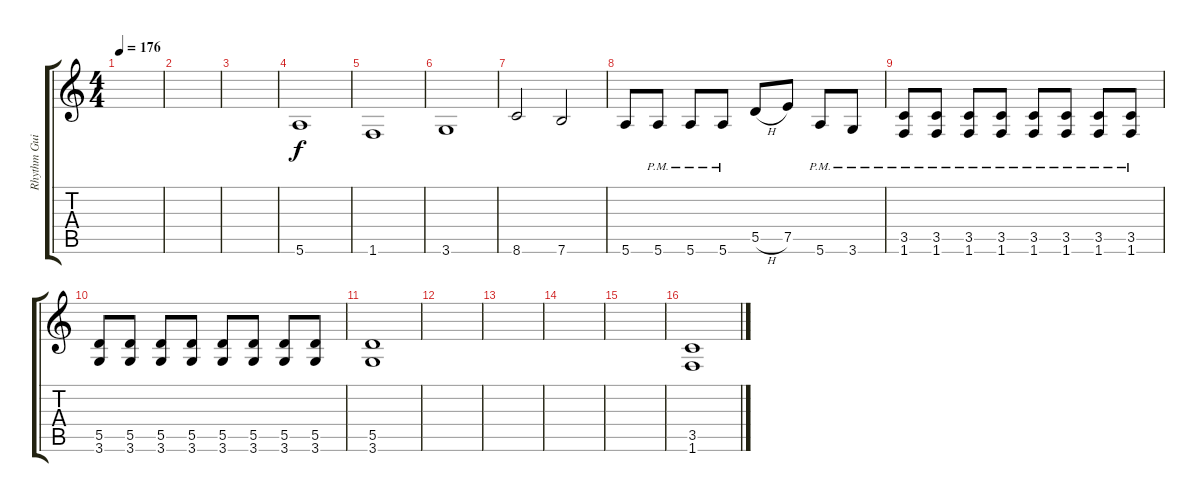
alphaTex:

\track ("Rhythm Guitar" "Rhythm Gui") {instrument overdrivenguitar}
\staff {score tabs}
\tuning (E4 B3 G3 D3 A2 E2) {hide}
\ts (4 4)
\tempo 176
\clef g2
\ks c
|
|
|
5.6.1 |
1.6.1 |
3.6.1 |
8.6.2 7.6.2 |
5.6.8 5.6{pm}.8 5.6{pm}.8 5.6{pm}.8 5.5{h}.8 7.5.8 5.6{pm}.8 3.6{pm}.8 |
(3.5{pm} 1.6{pm}).8 (3.5{pm} 1.6{pm}).8 (3.5{pm} 1.6{pm}).8 (3.5{pm} 1.6{pm}).8 (3.5{pm} 1.6{pm}).8 (3.5{pm} 1.6{pm}).8 (3.5{pm} 1.6{pm}).8 (3.5{pm} 1.6{pm}).8 |
(5.5 3.6).8 (5.5 3.6).8 (5.5 3.6).8 (5.5 3.6).8 (5.5 3.6).8 (5.5 3.6).8 (5.5 3.6).8 (5.5 3.6).8 |
(5.5 3.6).1 |
|
|
|
|
(3.5 1.6).1
